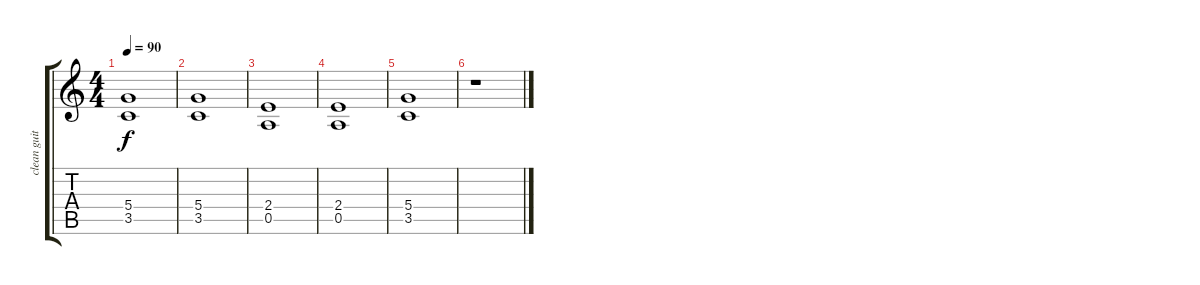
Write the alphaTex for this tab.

\track ("clean guitar 2" "clean guit") {instrument acousticguitarnylon}
\staff {score tabs}
\tuning (E4 B3 G3 D3 A2 E2) {hide}
\ts (4 4)
\tempo 90
\clef g2
\ks c
(5.4 3.5).1{dy f} |
(5.4 3.5).1 |
(2.4 0.5).1 |
(2.4 0.5).1 |
(5.4 3.5).1 |
r.1
